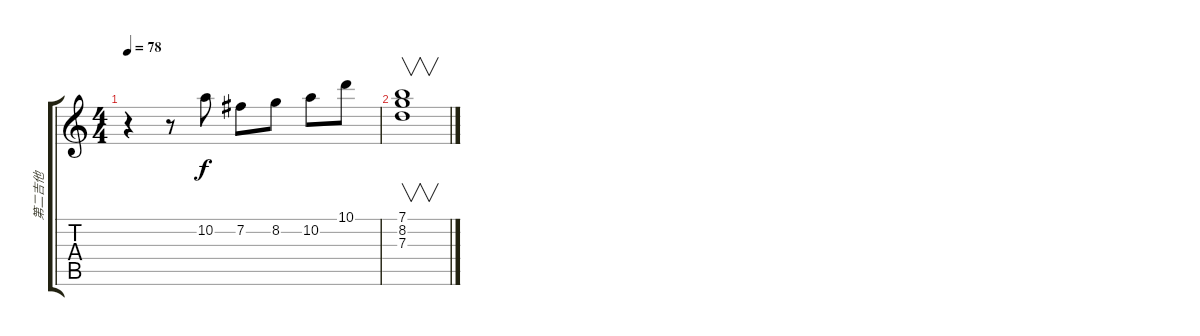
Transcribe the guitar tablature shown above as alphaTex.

\track ("第二吉他" "第二吉他") {instrument acousticguitarnylon}
\staff {score tabs}
\tuning (E4 B3 G3 D3 A2 E2) {hide}
\ts (4 4)
\tempo 78
\clef g2
\ks c
r.4{dy f} r.8 10.2.8 7.2.8 8.2.8 10.2.8 10.1.8 |
(7.1 8.2 7.3).1{v}
